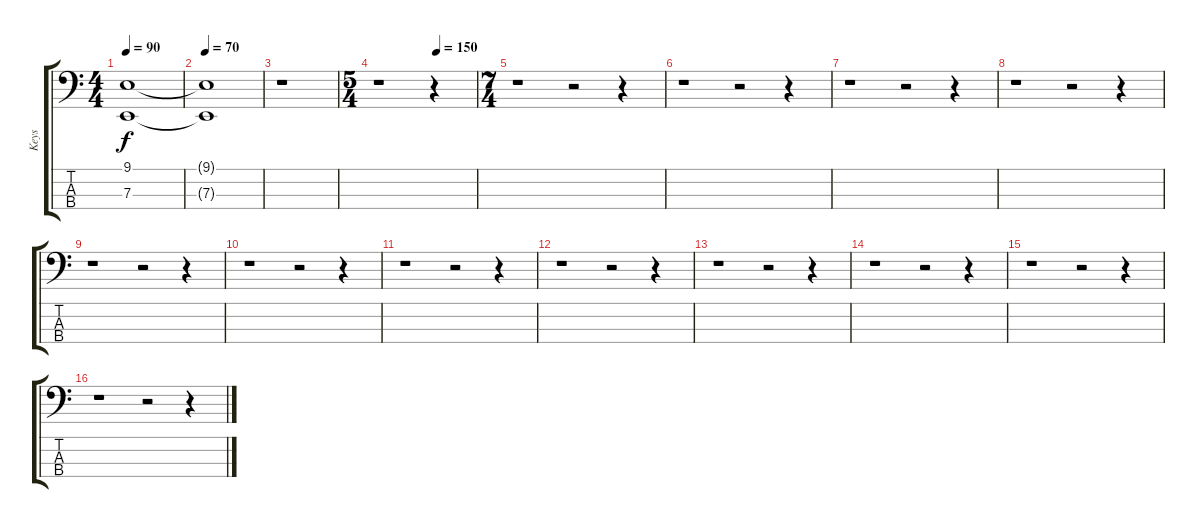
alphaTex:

\track ("Keys" "Keys") {instrument acousticgrandpiano}
\staff {score tabs}
\tuning (G2 D2 A1 E1) {hide}
\ts (4 4)
\tempo 90
\clef f4
\ks c
(9.1 7.3).1{dy f} |
\tempo 70
(9.1{t} 7.3{t}).1 |
r.1 |
\ts (5 4)
\tempo (150 0.6)
r.1 r.4 |
\ts (7 4)
r.1 r.2 r.4 |
r.1 r.2 r.4 |
r.1 r.2 r.4 |
r.1 r.2 r.4 |
r.1 r.2 r.4 |
r.1 r.2 r.4 |
r.1 r.2 r.4 |
r.1 r.2 r.4 |
r.1 r.2 r.4 |
r.1 r.2 r.4 |
r.1 r.2 r.4 |
r.1 r.2 r.4
